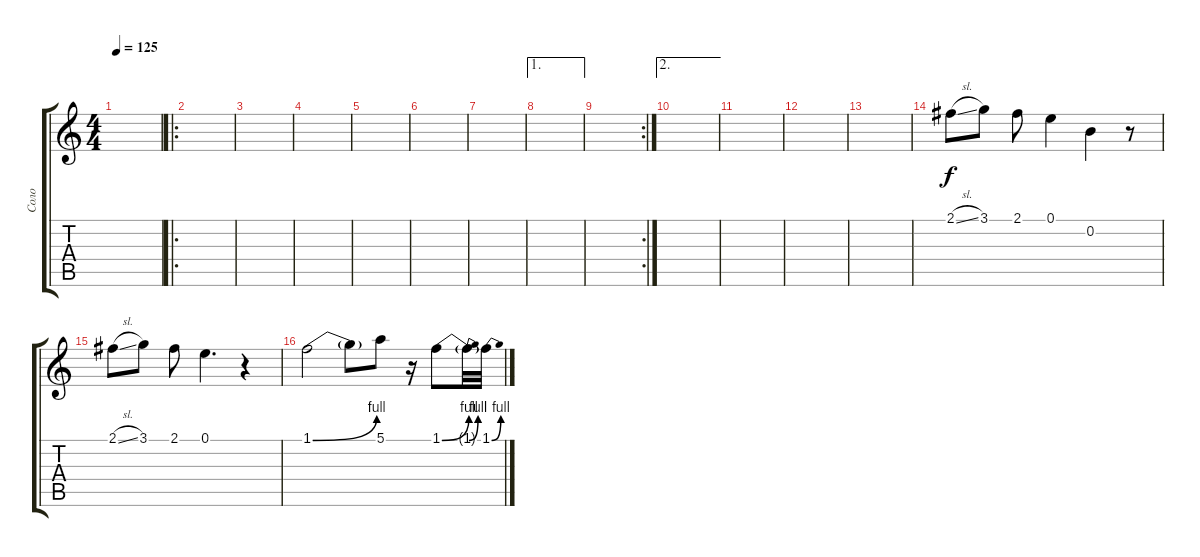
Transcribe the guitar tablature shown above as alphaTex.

\track ("Соло" "Соло") {instrument overdrivenguitar}
\staff {score tabs}
\tuning (E4 B3 G3 D3 A2 E2) {hide}
\ts (4 4)
\tempo 125
\clef g2
\ks c
|
\ro
|
|
|
|
|
|
\ae 1
|
\rc 2
|
\ae 2
|
|
|
|
2.1{sl}.8 3.1.8 2.1.8 0.1.4 0.2.4 r.8 |
2.1{sl}.8 3.1.8 2.1.8 0.1.4{d} r.4 |
1.1{be (bend 0 0 60 4)}.2 1.1{t}.8 5.1.8 r.16 1.1{be (bend 0 0 60 4)}.8 1.1{be (bend 0 0 60 4) t}.32 1.1{be (bend 0 0 60 4)}.32
